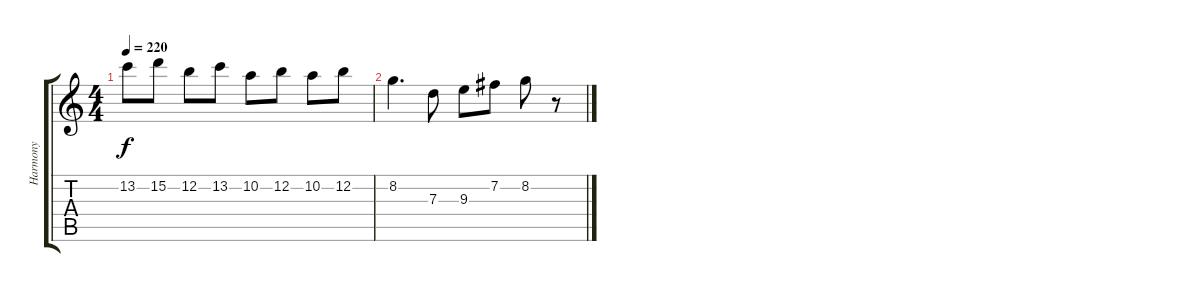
\track ("Harmony" "Harmony") {instrument electricguitarmuted}
\staff {score tabs}
\tuning (E4 B3 G3 D3 A2 E2) {hide}
\ts (4 4)
\tempo 220
\clef g2
\ks c
13.2.8{dy f} 15.2.8 12.2.8 13.2.8 10.2.8 12.2.8 10.2.8 12.2.8 |
8.2.4{d} 7.3.8 9.3.8 7.2.8 8.2.8 r.8
